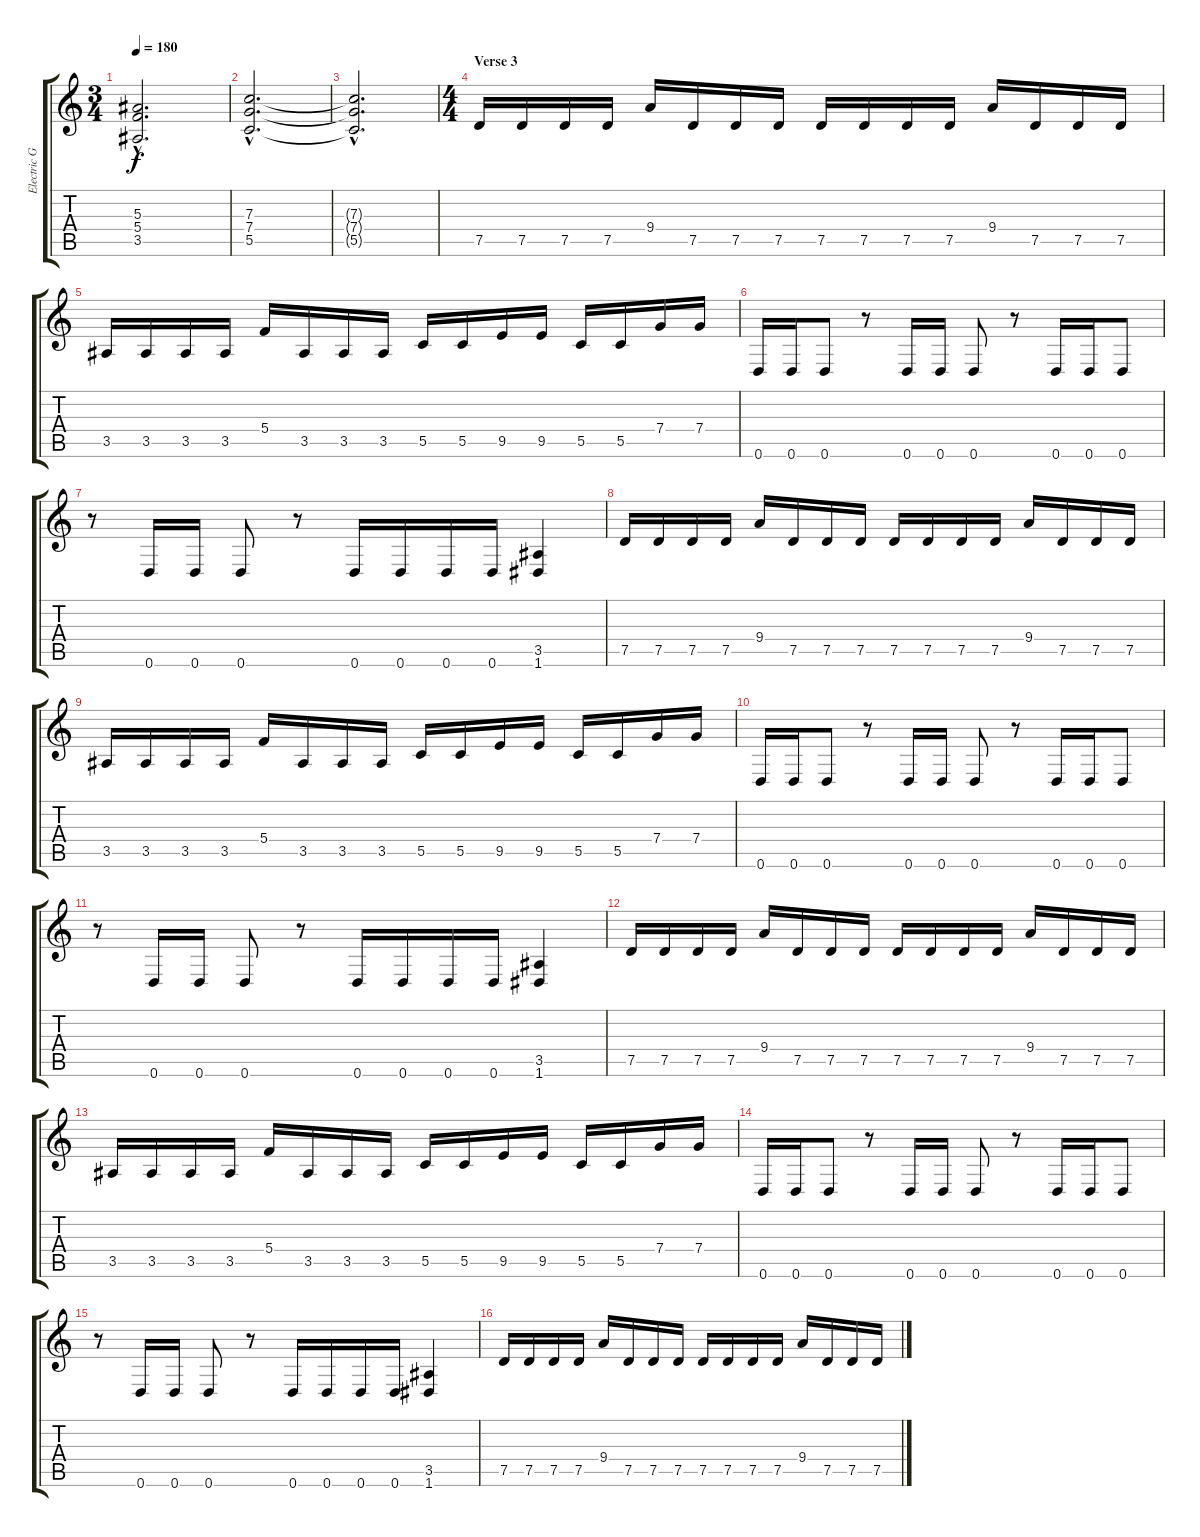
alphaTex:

\track ("Electric Guitar 1" "Electric G") {instrument distortionguitar}
\staff {score tabs}
\tuning (D4 A3 F3 C3 G2 D2) {hide}
\ts (3 4)
\tempo 180
\clef g2
\ks c
(5.3{hac t} 5.4{hac t} 3.5{hac t}).2{d dy f} |
(7.3{hac} 7.4{hac} 5.5{hac}).2{d} |
(7.3{hac t} 7.4{hac t} 5.5{hac t}).2{d} |
\ts (4 4)
\section ("" "Verse 3")
7.5.16 7.5.16 7.5.16 7.5.16 9.4.16 7.5.16 7.5.16 7.5.16 7.5.16 7.5.16 7.5.16 7.5.16 9.4.16 7.5.16 7.5.16 7.5.16 |
3.5.16 3.5.16 3.5.16 3.5.16 5.4.16 3.5.16 3.5.16 3.5.16 5.5.16 5.5.16 9.5.16 9.5.16 5.5.16 5.5.16 7.4.16 7.4.16 |
0.6.16 0.6.16 0.6.8 r.8 0.6.16 0.6.16 0.6.8 r.8 0.6.16 0.6.16 0.6.8 |
r.8 0.6.16 0.6.16 0.6.8 r.8 0.6.16 0.6.16 0.6.16 0.6.16 (3.5 1.6).4 |
7.5.16 7.5.16 7.5.16 7.5.16 9.4.16 7.5.16 7.5.16 7.5.16 7.5.16 7.5.16 7.5.16 7.5.16 9.4.16 7.5.16 7.5.16 7.5.16 |
3.5.16 3.5.16 3.5.16 3.5.16 5.4.16 3.5.16 3.5.16 3.5.16 5.5.16 5.5.16 9.5.16 9.5.16 5.5.16 5.5.16 7.4.16 7.4.16 |
0.6.16 0.6.16 0.6.8 r.8 0.6.16 0.6.16 0.6.8 r.8 0.6.16 0.6.16 0.6.8 |
r.8 0.6.16 0.6.16 0.6.8 r.8 0.6.16 0.6.16 0.6.16 0.6.16 (3.5 1.6).4 |
7.5.16 7.5.16 7.5.16 7.5.16 9.4.16 7.5.16 7.5.16 7.5.16 7.5.16 7.5.16 7.5.16 7.5.16 9.4.16 7.5.16 7.5.16 7.5.16 |
3.5.16 3.5.16 3.5.16 3.5.16 5.4.16 3.5.16 3.5.16 3.5.16 5.5.16 5.5.16 9.5.16 9.5.16 5.5.16 5.5.16 7.4.16 7.4.16 |
0.6.16 0.6.16 0.6.8 r.8 0.6.16 0.6.16 0.6.8 r.8 0.6.16 0.6.16 0.6.8 |
r.8 0.6.16 0.6.16 0.6.8 r.8 0.6.16 0.6.16 0.6.16 0.6.16 (3.5 1.6).4 |
7.5.16 7.5.16 7.5.16 7.5.16 9.4.16 7.5.16 7.5.16 7.5.16 7.5.16 7.5.16 7.5.16 7.5.16 9.4.16 7.5.16 7.5.16 7.5.16
